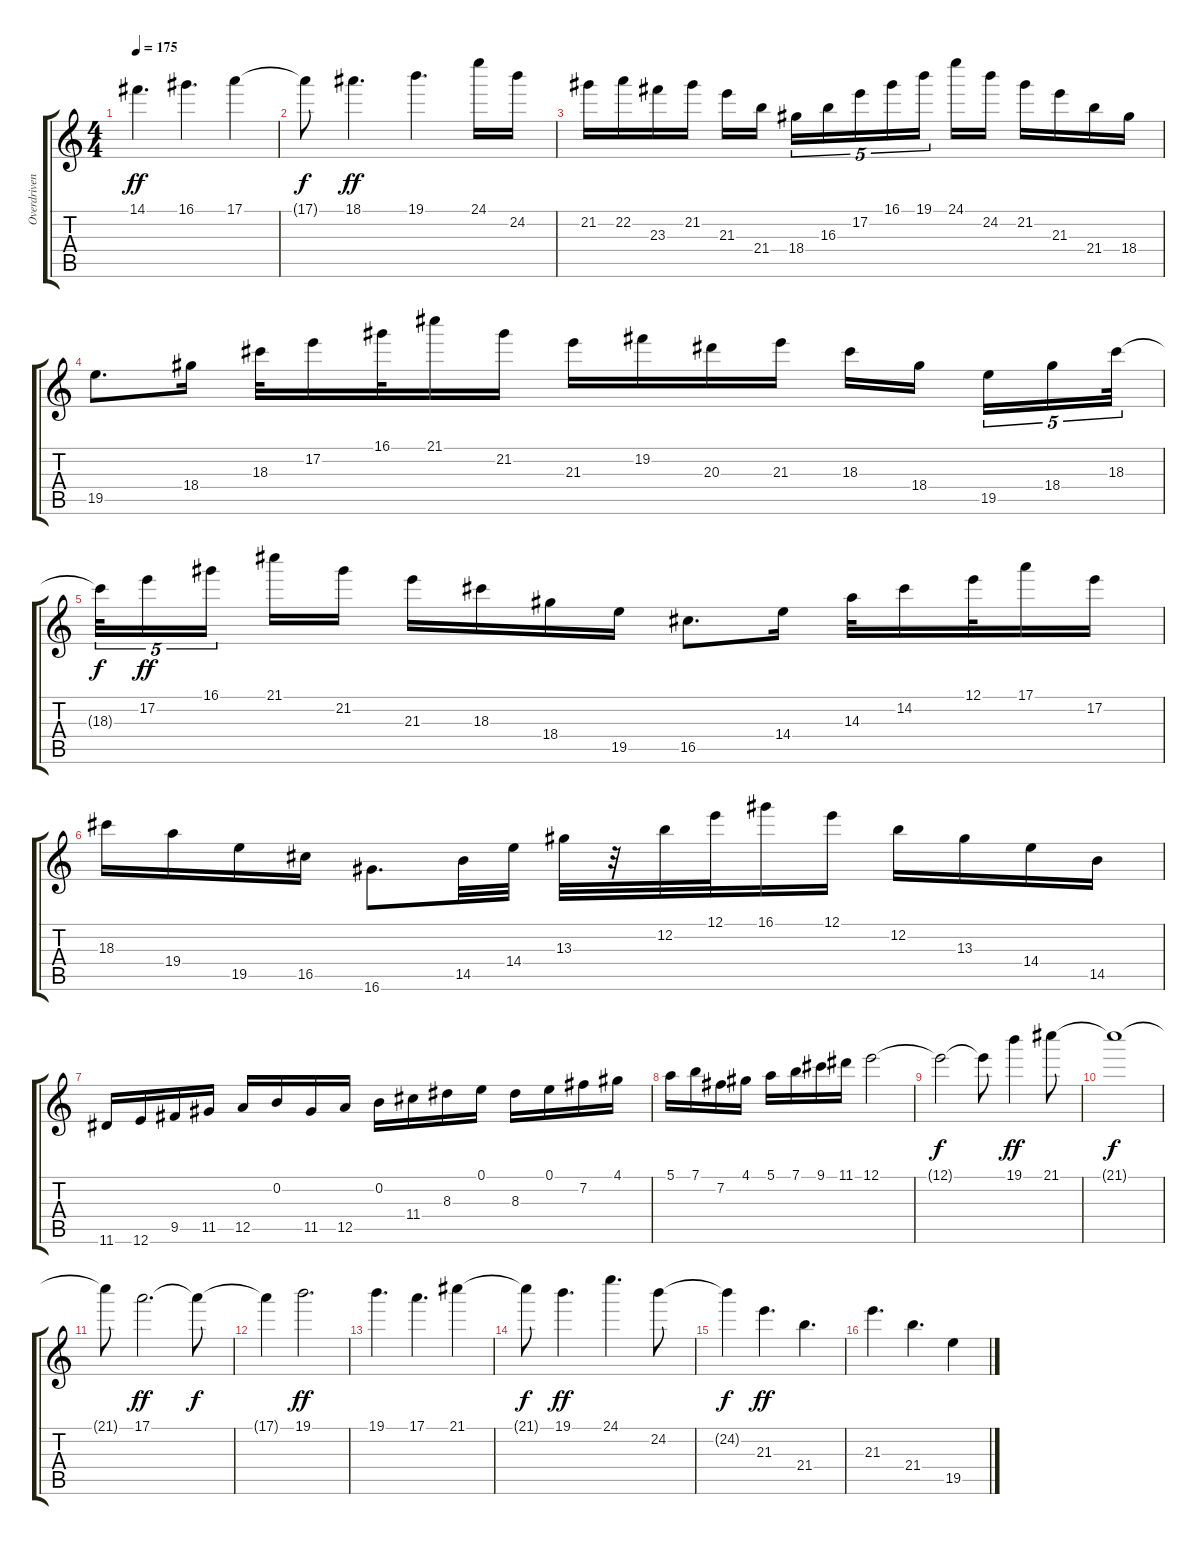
\track ("Overdriven Guitar Neck P/up." "Overdriven") {instrument overdrivenguitar}
\staff {score tabs}
\tuning (E4 B3 G3 D3 A2 E2) {hide}
\ts (4 4)
\tempo 175
\clef g2
\ks c
14.1.4{d dy ff} 16.1.4{d} 17.1.4 |
17.1{t}.8{dy f} 18.1.4{d dy ff} 19.1.4{d} 24.1.16 24.2.16 |
21.2.16 22.2.16 23.3.16 21.2.16 21.3.16 21.4.16{beam splitsecondary} 18.4.16{tu (5 4)} 16.3.16{tu (5 4)} 17.2.16{tu (5 4)} 16.1.16{tu (5 4)} 19.1.16{tu (5 4) beam splitsecondary} 24.1.16 24.2.16 21.2.16 21.3.16 21.4.16 18.4.16 |
19.5.8{d} 18.4.16 18.3.32 17.2.16 16.1.32 21.1.16 21.2.16 21.3.16 19.2.16 20.3.16 21.3.16 18.3.16 18.4.16{beam splitsecondary} 19.5.16{tu (5 4)} 18.4.16{tu (5 4)} 18.3.32{tu (5 4)} |
18.3{t}.32{tu (5 4) dy f} 17.2.16{tu (5 4) dy ff} 16.1.16{tu (5 4) beam splitsecondary} 21.1.16 21.2.16 21.3.16 18.3.16 18.4.16 19.5.16 16.5.8{d} 14.4.16 14.3.32 14.2.16 12.1.32 17.1.16 17.2.16 |
18.3.16 19.4.16 19.5.16 16.5.16 16.6.8{d} 14.5.32 14.4.32 13.3.32 r.32 12.2.32 12.1.32 16.1.16 12.1.16 12.2.16 13.3.16 14.4.16 14.5.16 |
11.6.16 12.6.16 9.5.16 11.5.16 12.5.16 0.2.16 11.5.16 12.5.16 0.2.16 11.4.16 8.3.16 0.1.16 8.3.16 0.1.16 7.2.16 4.1.16 |
5.1.16 7.1.16 7.2.16 4.1.16 5.1.16 7.1.16 9.1.16 11.1.16 12.1.2 |
12.1{t}.2{dy f} 12.1{t}.8 19.1.4{dy ff} 21.1.8 |
21.1{t}.1{dy f} |
21.1{t}.8 17.1.2{d dy ff} 17.1{t}.8{dy f} |
17.1{t}.4 19.1.2{d dy ff} |
19.1.4{d} 17.1.4{d} 21.1.4 |
21.1{t}.8{dy f} 19.1.4{d dy ff} 24.1.4{d} 24.2.8 |
24.2{t}.4{dy f} 21.3.4{d dy ff} 21.4.4{d} |
21.3.4{d} 21.4.4{d} 19.5.4
